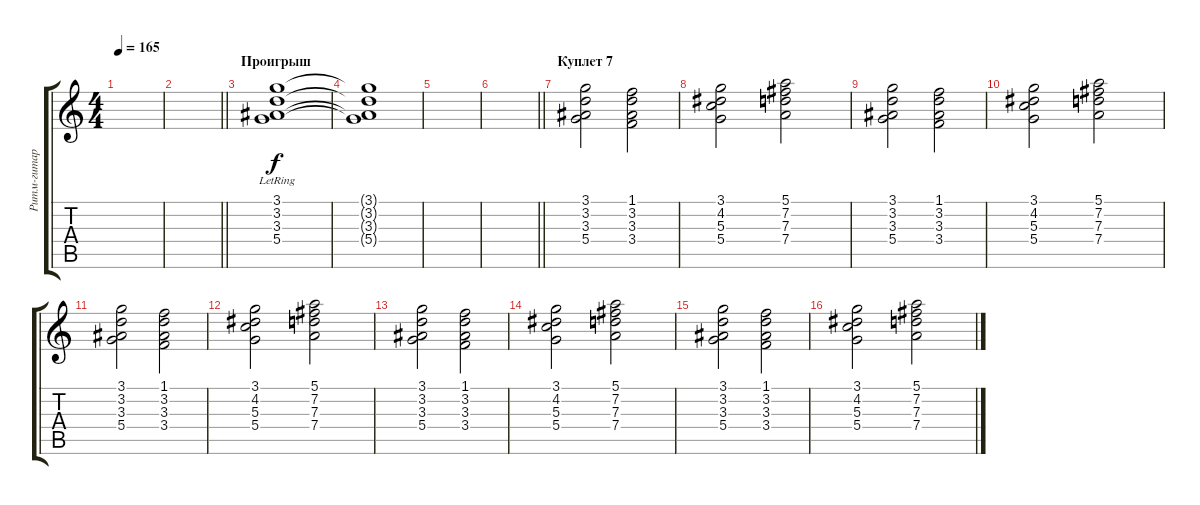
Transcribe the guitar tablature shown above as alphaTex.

\track ("Ритм-гитара (overdrive)" "Ритм-гитар") {instrument overdrivenguitar}
\staff {score tabs}
\tuning (E4 B3 G3 D3 A2 E2) {hide}
\ts (4 4)
\tempo 165
\clef g2
\ks c
|
\barLineRight lightlight
|
\section ("" "Проигрыш")
(3.1{lr} 3.2{lr} 3.3{lr} 5.4{lr}).1{volume 10} |
(3.1{t} 3.2{t} 3.3{t} 5.4{t}).1 |
|
\barLineRight lightlight
|
\section ("" "Куплет 7")
(3.1 3.2 3.3 5.4).2 (1.1 3.2 3.3 3.4).2 |
(3.1 4.2 5.3 5.4).2 (5.1 7.2 7.3 7.4).2 |
(3.1 3.2 3.3 5.4).2 (1.1 3.2 3.3 3.4).2 |
(3.1 4.2 5.3 5.4).2 (5.1 7.2 7.3 7.4).2 |
(3.1 3.2 3.3 5.4).2 (1.1 3.2 3.3 3.4).2 |
(3.1 4.2 5.3 5.4).2 (5.1 7.2 7.3 7.4).2 |
(3.1 3.2 3.3 5.4).2 (1.1 3.2 3.3 3.4).2 |
(3.1 4.2 5.3 5.4).2 (5.1 7.2 7.3 7.4).2 |
(3.1 3.2 3.3 5.4).2 (1.1 3.2 3.3 3.4).2 |
(3.1 4.2 5.3 5.4).2 (5.1 7.2 7.3 7.4).2
